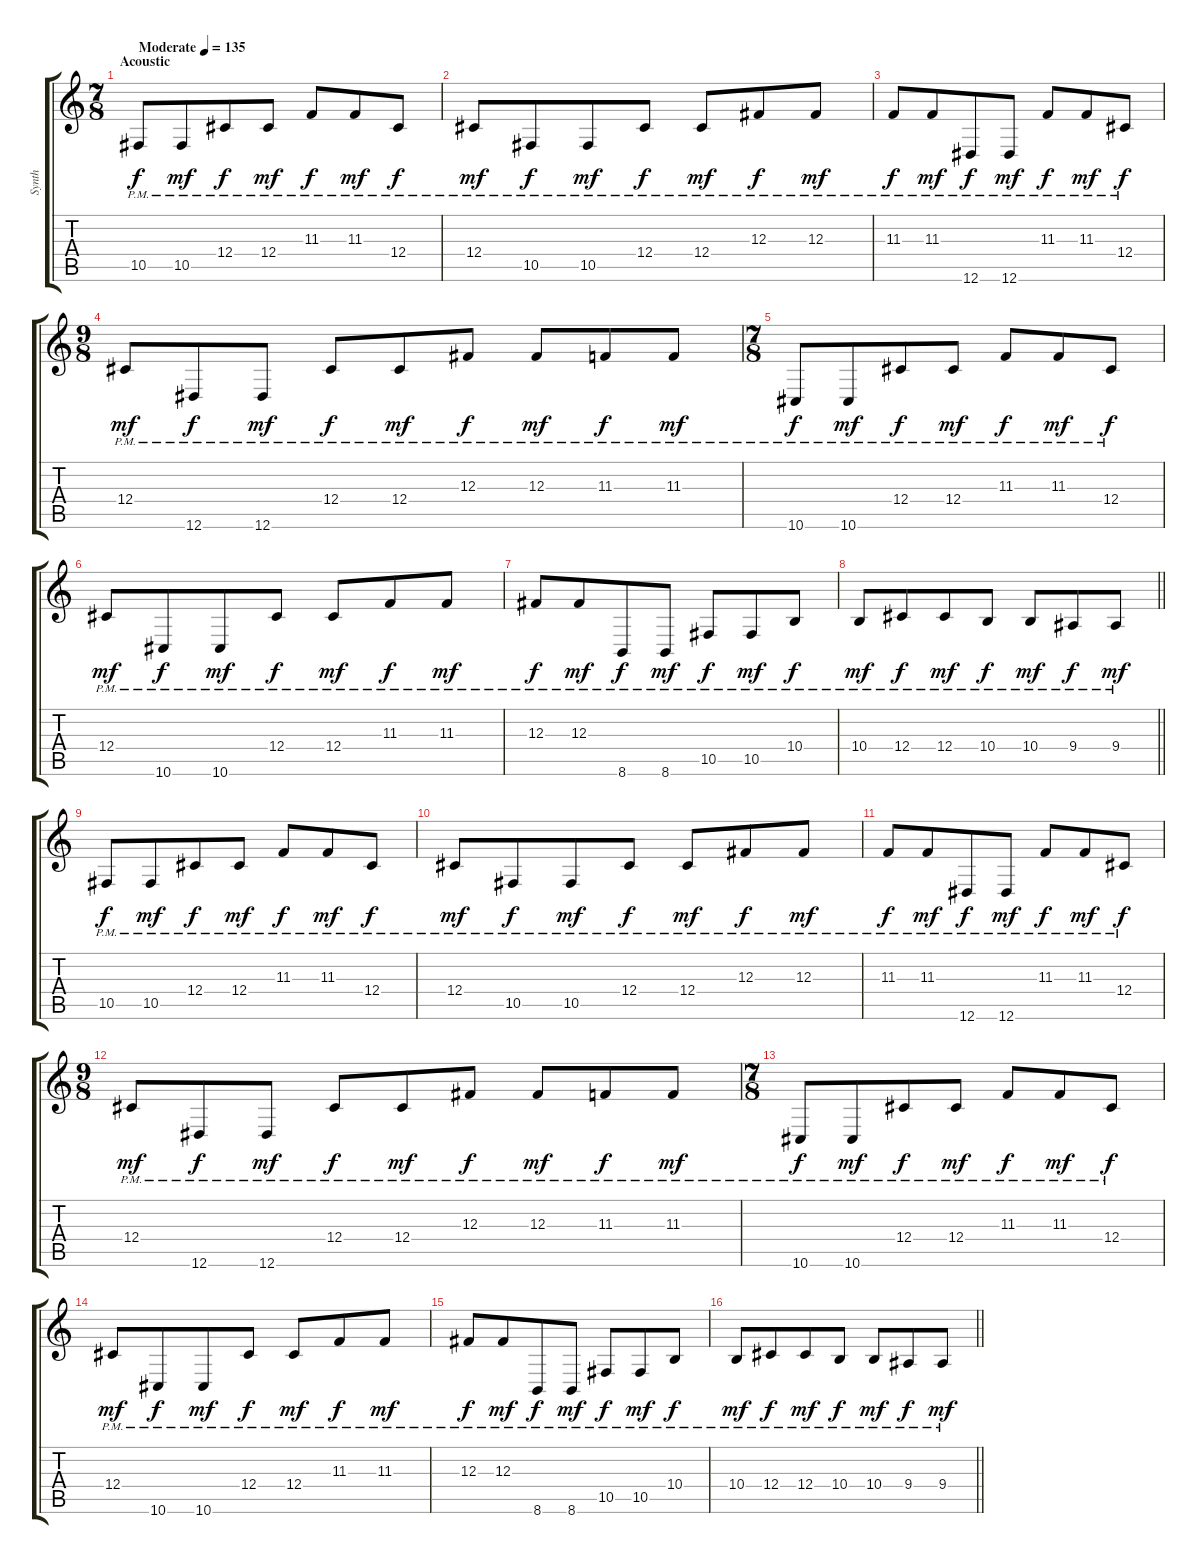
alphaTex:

\track ("Synth" "Synth") {instrument lead2sawtooth}
\staff {score tabs}
\tuning (Eb4 Bb3 Gb3 Db3 Ab2 Eb2) {hide}
\ts (7 8)
\section ("" "Acoustic")
\tempo (135 "Moderate")
\clef g2
\ks c
10.5{pm}.8{dy f instrument lead2sawtooth} 10.5{pm}.8{dy mf} 12.4{pm}.8{dy f} 12.4{pm}.8{dy mf} 11.3{pm}.8{dy f} 11.3{pm}.8{dy mf} 12.4{pm}.8{dy f} |
12.4{pm}.8{dy mf} 10.5{pm}.8{dy f} 10.5{pm}.8{dy mf} 12.4{pm}.8{dy f} 12.4{pm}.8{dy mf} 12.3{pm}.8{dy f} 12.3{pm}.8{dy mf} |
11.3{pm}.8{dy f} 11.3{pm}.8{dy mf} 12.6{pm}.8{dy f} 12.6{pm}.8{dy mf} 11.3{pm}.8{dy f} 11.3{pm}.8{dy mf} 12.4{pm}.8{dy f} |
\ts (9 8)
12.4{pm}.8{dy mf} 12.6{pm}.8{dy f} 12.6{pm}.8{dy mf} 12.4{pm}.8{dy f} 12.4{pm}.8{dy mf} 12.3{pm}.8{dy f} 12.3{pm}.8{dy mf} 11.3{pm}.8{dy f} 11.3{pm}.8{dy mf} |
\ts (7 8)
10.6{pm}.8{dy f} 10.6{pm}.8{dy mf} 12.4{pm}.8{dy f} 12.4{pm}.8{dy mf} 11.3{pm}.8{dy f} 11.3{pm}.8{dy mf} 12.4{pm}.8{dy f} |
12.4{pm}.8{dy mf} 10.6{pm}.8{dy f} 10.6{pm}.8{dy mf} 12.4{pm}.8{dy f} 12.4{pm}.8{dy mf} 11.3{pm}.8{dy f} 11.3{pm}.8{dy mf} |
12.3{pm}.8{dy f} 12.3{pm}.8{dy mf} 8.6{pm}.8{dy f} 8.6{pm}.8{dy mf} 10.5{pm}.8{dy f} 10.5{pm}.8{dy mf} 10.4{pm}.8{dy f} |
\barLineRight lightlight
10.4{pm}.8{dy mf} 12.4{pm}.8{dy f} 12.4{pm}.8{dy mf} 10.4{pm}.8{dy f} 10.4{pm}.8{dy mf} 9.4{pm}.8{dy f} 9.4{pm}.8{dy mf} |
\section ("" "")
10.5{pm}.8{dy f} 10.5{pm}.8{dy mf} 12.4{pm}.8{dy f} 12.4{pm}.8{dy mf} 11.3{pm}.8{dy f} 11.3{pm}.8{dy mf} 12.4{pm}.8{dy f} |
12.4{pm}.8{dy mf} 10.5{pm}.8{dy f} 10.5{pm}.8{dy mf} 12.4{pm}.8{dy f} 12.4{pm}.8{dy mf} 12.3{pm}.8{dy f} 12.3{pm}.8{dy mf} |
11.3{pm}.8{dy f} 11.3{pm}.8{dy mf} 12.6{pm}.8{dy f} 12.6{pm}.8{dy mf} 11.3{pm}.8{dy f} 11.3{pm}.8{dy mf} 12.4{pm}.8{dy f} |
\ts (9 8)
12.4{pm}.8{dy mf} 12.6{pm}.8{dy f} 12.6{pm}.8{dy mf} 12.4{pm}.8{dy f} 12.4{pm}.8{dy mf} 12.3{pm}.8{dy f} 12.3{pm}.8{dy mf} 11.3{pm}.8{dy f} 11.3{pm}.8{dy mf} |
\ts (7 8)
10.6{pm}.8{dy f} 10.6{pm}.8{dy mf} 12.4{pm}.8{dy f} 12.4{pm}.8{dy mf} 11.3{pm}.8{dy f} 11.3{pm}.8{dy mf} 12.4{pm}.8{dy f} |
12.4{pm}.8{dy mf} 10.6{pm}.8{dy f} 10.6{pm}.8{dy mf} 12.4{pm}.8{dy f} 12.4{pm}.8{dy mf} 11.3{pm}.8{dy f} 11.3{pm}.8{dy mf} |
12.3{pm}.8{dy f} 12.3{pm}.8{dy mf} 8.6{pm}.8{dy f} 8.6{pm}.8{dy mf} 10.5{pm}.8{dy f} 10.5{pm}.8{dy mf} 10.4{pm}.8{dy f} |
\barLineRight lightlight
10.4{pm}.8{dy mf} 12.4{pm}.8{dy f} 12.4{pm}.8{dy mf} 10.4{pm}.8{dy f} 10.4{pm}.8{dy mf} 9.4{pm}.8{dy f} 9.4{pm}.8{dy mf}
